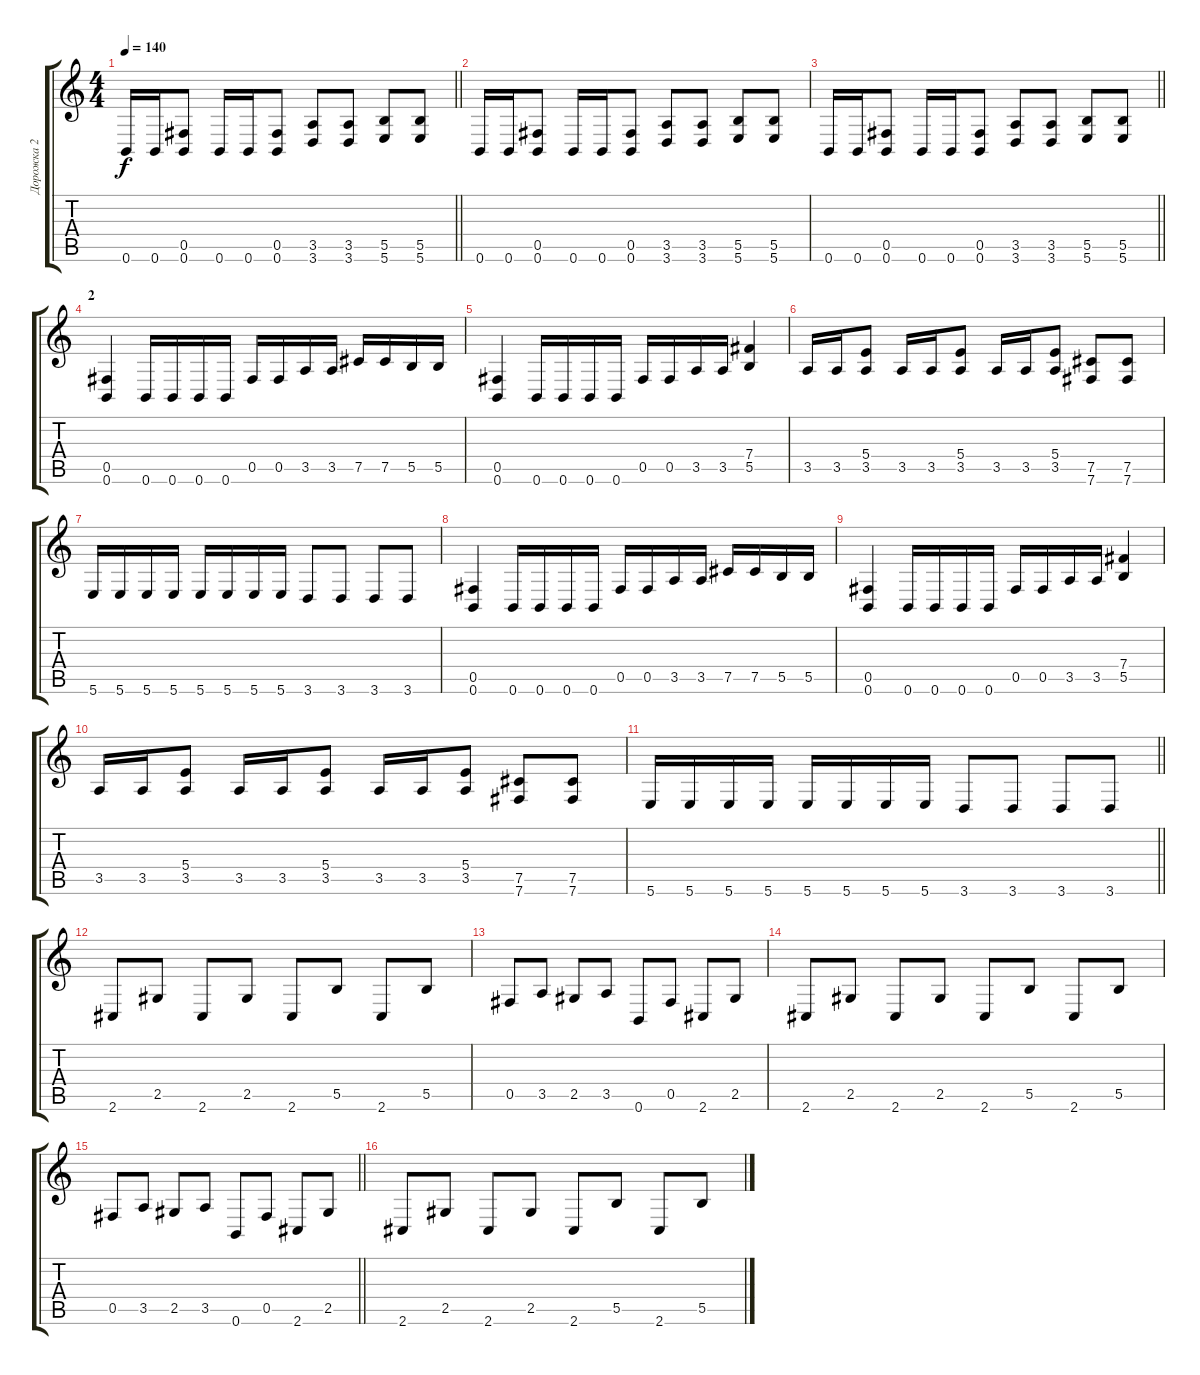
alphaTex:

\track ("Дорожка 2" "Дорожка 2") {instrument distortionguitar}
\staff {score tabs}
\tuning (Db4 Ab3 E3 B2 Gb2 B1) {hide}
\ts (4 4)
\tempo 140
\clef g2
\barLineRight lightlight
\ks c
0.6.16{dy f} 0.6.16 (0.5 0.6).8 0.6.16 0.6.16 (0.5 0.6).8 (3.5 3.6).8 (3.5 3.6).8 (5.5 5.6).8 (5.5 5.6).8 |
0.6.16 0.6.16 (0.5 0.6).8 0.6.16 0.6.16 (0.5 0.6).8 (3.5 3.6).8 (3.5 3.6).8 (5.5 5.6).8 (5.5 5.6).8 |
\barLineRight lightlight
0.6.16 0.6.16 (0.5 0.6).8 0.6.16 0.6.16 (0.5 0.6).8 (3.5 3.6).8 (3.5 3.6).8 (5.5 5.6).8 (5.5 5.6).8 |
\section ("" "2")
(0.5 0.6).4 0.6.16 0.6.16 0.6.16 0.6.16 0.5.16 0.5.16 3.5.16 3.5.16 7.5.16 7.5.16 5.5.16 5.5.16 |
(0.5 0.6).4 0.6.16 0.6.16 0.6.16 0.6.16 0.5.16 0.5.16 3.5.16 3.5.16 (7.4 5.5).4 |
3.5.16 3.5.16 (5.4 3.5).8 3.5.16 3.5.16 (5.4 3.5).8 3.5.16 3.5.16 (5.4 3.5).8 (7.5 7.6).8 (7.5 7.6).8 |
5.6.16 5.6.16 5.6.16 5.6.16 5.6.16 5.6.16 5.6.16 5.6.16 3.6.8 3.6.8 3.6.8 3.6.8 |
(0.5 0.6).4 0.6.16 0.6.16 0.6.16 0.6.16 0.5.16 0.5.16 3.5.16 3.5.16 7.5.16 7.5.16 5.5.16 5.5.16 |
(0.5 0.6).4 0.6.16 0.6.16 0.6.16 0.6.16 0.5.16 0.5.16 3.5.16 3.5.16 (7.4 5.5).4 |
3.5.16 3.5.16 (5.4 3.5).8 3.5.16 3.5.16 (5.4 3.5).8 3.5.16 3.5.16 (5.4 3.5).8 (7.5 7.6).8 (7.5 7.6).8 |
\barLineRight lightlight
5.6.16 5.6.16 5.6.16 5.6.16 5.6.16 5.6.16 5.6.16 5.6.16 3.6.8 3.6.8 3.6.8 3.6.8 |
\section ("" "")
2.6.8 2.5.8 2.6.8 2.5.8 2.6.8 5.5.8 2.6.8 5.5.8 |
0.5.8 3.5.8 2.5.8 3.5.8 0.6.8 0.5.8 2.6.8 2.5.8 |
2.6.8 2.5.8 2.6.8 2.5.8 2.6.8 5.5.8 2.6.8 5.5.8 |
\barLineRight lightlight
0.5.8 3.5.8 2.5.8 3.5.8 0.6.8 0.5.8 2.6.8 2.5.8 |
2.6.8 2.5.8 2.6.8 2.5.8 2.6.8 5.5.8 2.6.8 5.5.8
